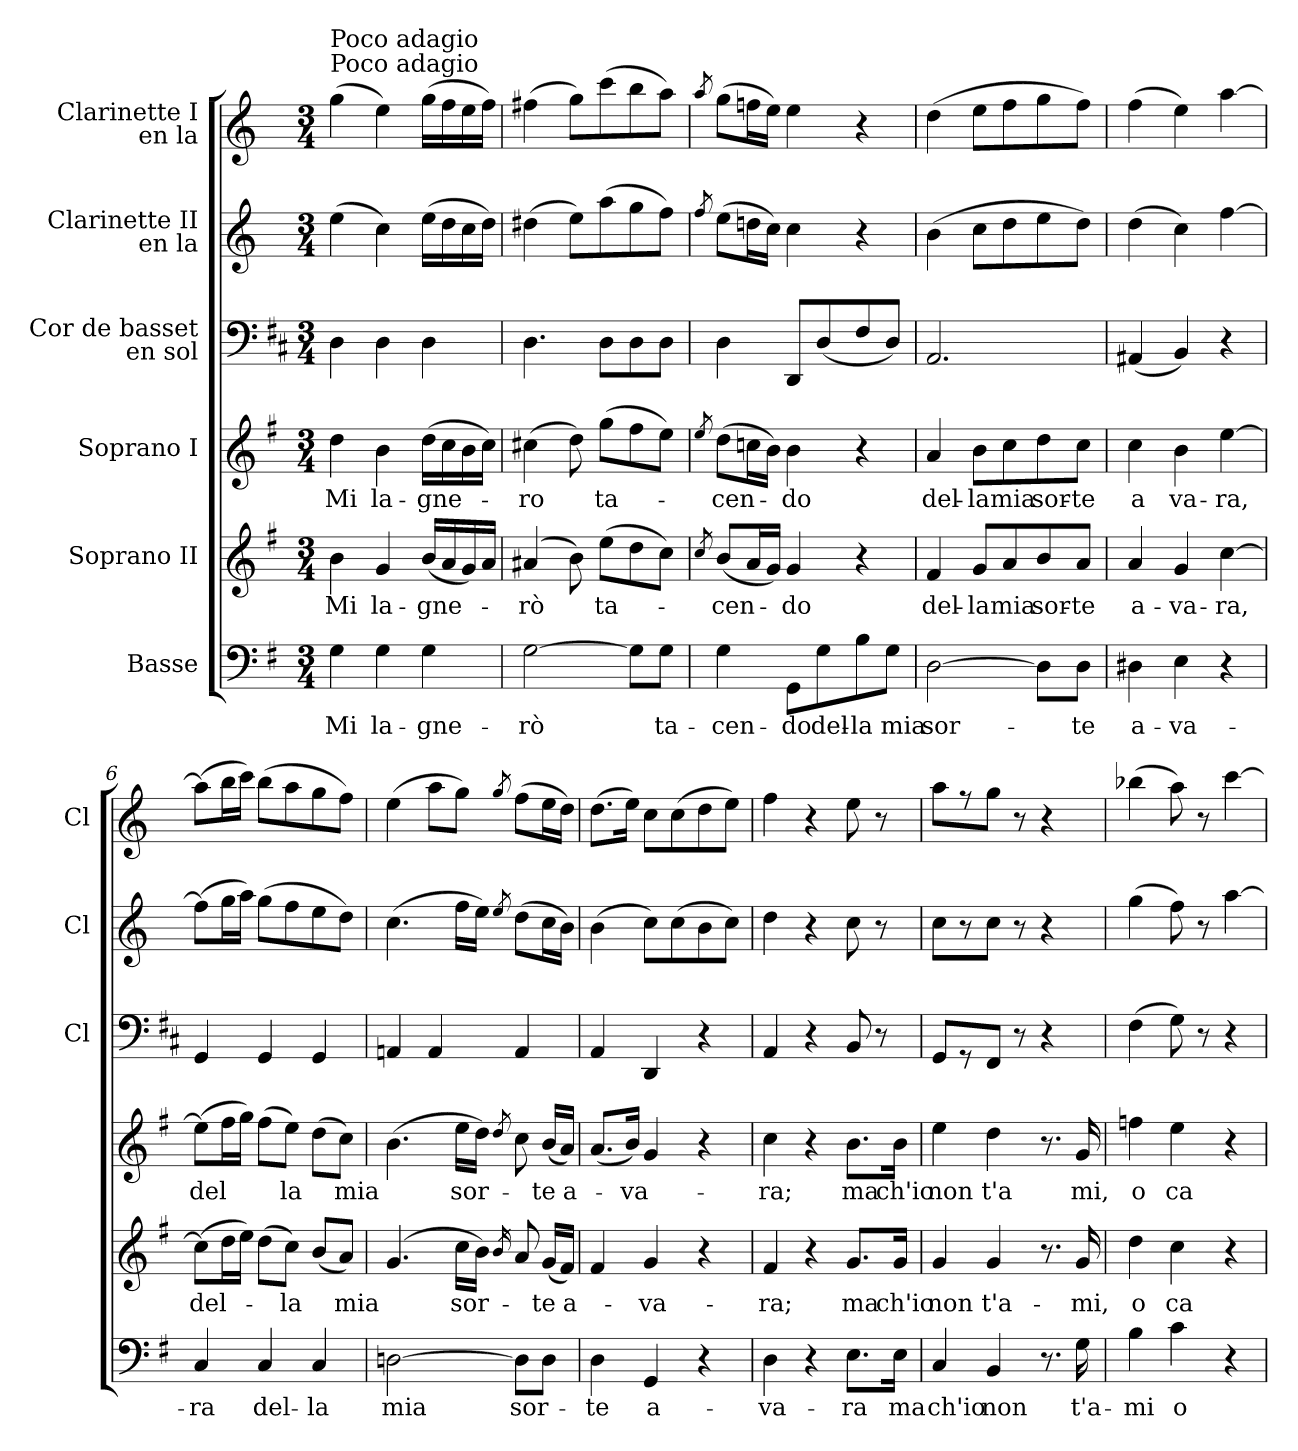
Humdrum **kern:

**kern	**text	**kern	**text	**kern	**text	**kern	**kern	**kern
*part6	*part6	*part5	*part5	*part4	*part4	*part3	*part2	*part1
*staff6	*staff6	*staff5	*staff5	*staff4	*staff4	*staff3	*staff2	*staff1
*I"Basse	*	*I"Soprano II	*	*I"Soprano I	*	*I"Cor de basset\nen sol	*I"Clarinette II\nen la	*I"Clarinette I\nen la
*	*	*	*	*	*	*I'Cl	*I'Cl	*I'Cl
*clefF4	*	*clefG2	*	*clefG2	*	*clefF4	*clefG2	*clefG2
*	*	*	*	*	*	*ITrd1c2	*ITrd1c2	*ITrd1c2
*k[f#]	*	*k[f#]	*	*k[f#]	*	*k[]	*k[b-e-]	*k[b-e-]
*G:	*	*G:	*	*G:	*	*C:	*B-:	*B-:
*M3/4	*	*M3/4	*	*M3/4	*	*M3/4	*M3/4	*M3/4
*MM72	*	*MM72	*	*MM72	*	*MM72	*MM72	*MM72
=1	=1	=1	=1	=1	=1	=1	=1	=1
!	!	!	!	!	!	!	!	!LO:TX:a:t=Poco adagio
!	!	!	!	!	!	!	!	!LO:TX:a:t=Poco adagio
4G	Mi	4b	Mi	4dd	Mi	4C	(4dd	(4ff
4G	la-	4g	la-	4b	la-	4C	4b-)	4dd)
4G	-gne-	(16bL	-gne-	(16ddL	-gne-	4C	(16ddL	(16ffL
.	.	16a	.	16cc	.	.	16cc	16ee-
.	.	16g)	.	16b	.	.	16b-	16dd
.	.	16aJ	.	16ccJ)	.	.	16ccJ)	16ee-J)
=2	=2	=2	=2	=2	=2	=2	=2	=2
[2G	-rò	(4a#X	-rò	(4cc#X	-ro	4.C	(4cc#X	(4een
.	.	8b)	.	8dd)	.	.	8ddL)	8ffL)
.	.	(8eeL	ta-	(8ggL	ta-	8CL	(8gg	(8bb-
8GL]	.	8dd	.	8ff#	.	8C	8ff	8aa
8GJ	ta-	8ccJ)	.	8eeJ)	.	8CJ	8ee-J)	8ggJ)
=3	=3	=3	=3	=3	=3	=3	=3	=3
.	.	8qcc	.	8qee	.	.	8qee-	8qgg
4G	-cen-	(8bL	-cen-	(8ddL	-cen-	4C	(8ddL	(8ffL
.	.	16a	.	16ccn	.	.	16ccn	16ee-X
.	.	16gJ)	.	16bJ)	.	.	16b-J)	16ddJ)
8GGL	-do	4g	-do	4b	-do	8CCL	4b-	4dd
8G	del-	.	.	.	.	(8C	.	.
8B	-la	4r	.	4r	.	8E	4r	4r
8GJ	mia	.	.	.	.	8CJ)	.	.
=4	=4	=4	=4	=4	=4	=4	=4	=4
[2D	sor-	4f#	del-	4a	del-	2.GG	(4a	(4cc
.	.	8gL	-la	8bL	-la	.	8b-L	8ddL
.	.	8a	mia	8cc	mia	.	8cc	8ee-
8DL]	.	8b	sor-	8dd	sor-	.	8dd	8ff
8DJ	-te	8aJ	-te	8ccJ	-te	.	8ccJ)	8ee-J)
=5	=5	=5	=5	=5	=5	=5	=5	=5
4D#X	a-	4a	a-	4cc	a	(4GG#X	(4cc	(4ee-
4E	-va-	4g	-va-	4b	va-	4AA)	4b-)	4dd)
4r	.	[4cc	-ra,	[4ee	-ra,	4r	[4ee-	[4gg
=6	=6	=6	=6	=6	=6	=6	=6	=6
4C	-ra	(8ccL]	del-	(8eeL]	del	4FF	(8ee-L]	(8ggL]
.	.	16dd	.	16ff#	.	.	16ff	16aa
.	.	16eeJ)	.	16ggJ)	.	.	16ggJ)	16bb-J)
4C	del-	(8ddL	.	(8ff#L	.	4FF	(8ffL	(8aaL
.	.	8ccJ)	-la	8eeJ)	la	.	8ee-	8gg
4C	-la	(8bL	.	(8ddL	.	4FF	8dd	8ff
.	.	8aJ)	mia	8ccJ)	mia	.	8ccJ)	8ee-J)
=7	=7	=7	=7	=7	=7	=7	=7	=7
[2Dn	mia	(4.g	.	(4.b	.	4GGn	(4.b-	(4dd
.	.	.	.	.	.	4GG	.	8ggL
.	.	16ccL	sor-	16eeL	sor-	.	16ee-L	8ffJ)
.	.	16bJ)	.	16ddJ)	.	.	16ddJ)	.
.	.	16qb	.	8qdd	.	.	8qdd	8qff
8DL]	sor-	8a	.	8cc	.	4GG	(8ccL	(8ee-L
8DJ	.	(16gL	-te	(16bL	-te	.	16b-	16dd
.	.	16f#J)	a-	16aJ)	a-	.	16aJ)	16ccJ)
=8	=8	=8	=8	=8	=8	=8	=8	=8
4D	-te	4f#	.	(8.aL	.	4GG	(4a	(8.ccL
.	.	.	.	16bJ)	-va-	.	.	16ddJ)
4GG	a-	4g	-va-	4g	.	4CC	8b-L)	8b-L
.	.	.	.	.	.	.	(8b-	(8b-
4r	.	4r	.	4r	.	4r	8a	8cc
.	.	.	.	.	.	.	8b-J)	8ddJ)
=9	=9	=9	=9	=9	=9	=9	=9	=9
4D	-va-	4f#	-ra;	4cc	-ra;	4GG	4cc	4ee-
4r	.	4r	.	4r	.	4r	4r	4r
8.EL	-ra	8.gL	ma	8.bL	ma	8AA	8b-	8dd
.	.	.	.	.	.	8r	8r	8r
16EJ	ma	16gJ	ch'io	16bJ	ch'io	.	.	.
=10	=10	=10	=10	=10	=10	=10	=10	=10
4C	ch'io	4g	non	4ee	non	8FFL	8b-L	8ggL
.	.	.	.	.	.	8r	8r	8r
4BB	non	4g	t'a-	4dd	t'a	8EEJ	8b-J	8ffJ
.	.	.	.	.	.	8r	8r	8r
8.r	.	8.r	.	8.r	.	4r	4r	4r
16G	t'a-	16g	-mi,	16g	mi,	.	.	.
=11	=11	=11	=11	=11	=11	=11	=11	=11
4B	-mi	4dd	o	4ffn	o	(4E	(4ff	(4aa-X
4c	o	4cc	ca-	4ee	ca-	8F)	8ee-)	8gg)
.	.	.	.	.	.	8r	8r	8r
4r	.	4r	.	4r	.	4r	[4gg	[4bb-
=	=	=	=	=	=	=	=	=
*-	*-	*-	*-	*-	*-	*-	*-	*-
